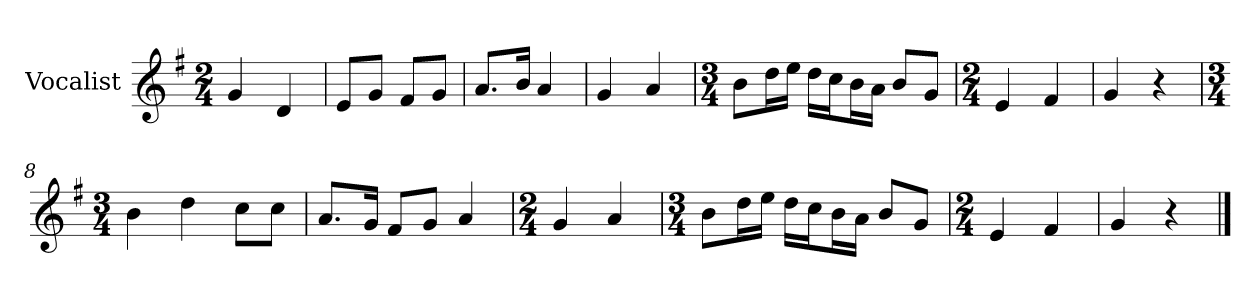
**kern
*part1
*staff1
*I"Vocalist
*k[f#]
*G:
*M2/4
=1
4g
4d
=2
8eL
8gJ
8f#L
8gJ
=3
8.aL
16bJk
4a
=4
4g
4a
=5
*M3/4
8bL
16ddL
16eeJJ
16ddLL
16ccJ
16bL
16aJJ
8bL
8gJ
=6
*M2/4
4e
4f#
=7
4g
4r
=8
*M3/4
4b
4dd
8ccL
8ccJ
=9
8.aL
16gJk
8f#L
8gJ
4a
=10
*M2/4
4g
4a
=11
*M3/4
8bL
16ddL
16eeJJ
16ddLL
16ccJ
16bL
16aJJ
8bL
8gJ
=12
*M2/4
4e
4f#
=13
4g
4r
==
*-
